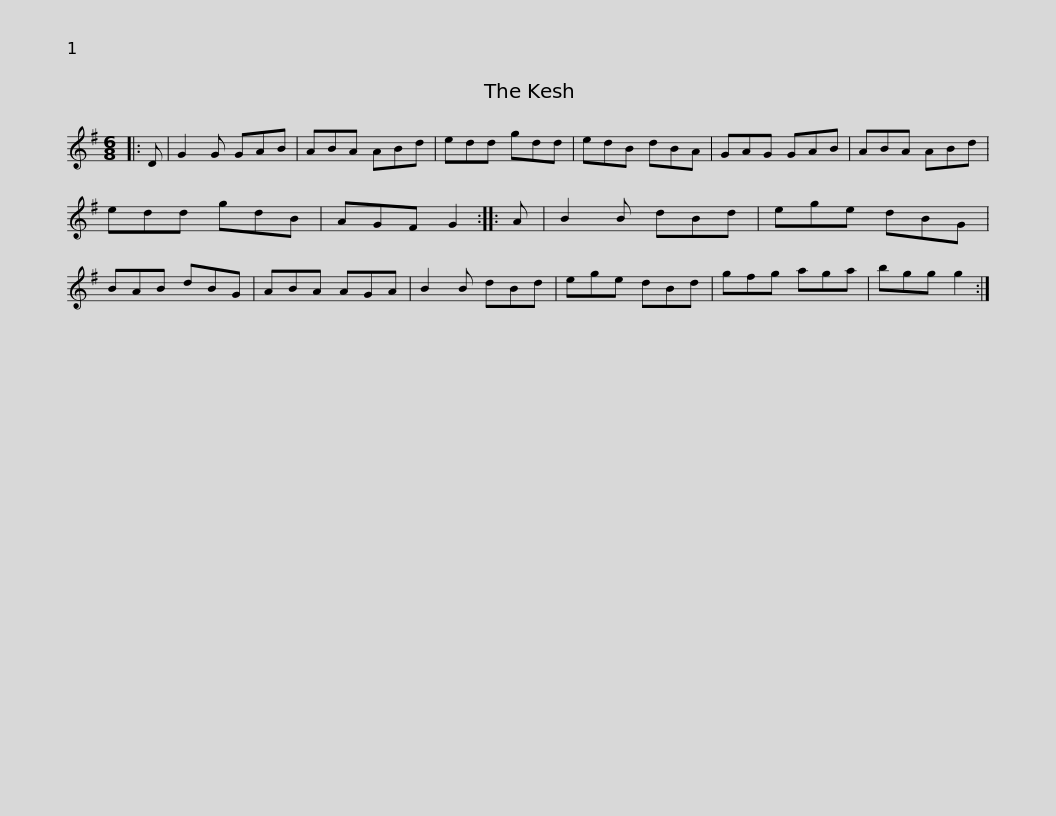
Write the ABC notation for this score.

X:1
L:1/8
M:6/8
I:linebreak $
K:G
V:1 treble
V:1
|: D | G2 G GAB | ABA ABd | edd gdd | edB dBA | %5
 GAG GAB | ABA ABd | edd gdB |$ AGF G2 :: A | %10
 B2 B dBd | ege dBG | BAB dBG | ABA AGA | B2 B dBd | %15
 ege dBd |$ gfg aga | bgg g2 :| %18
